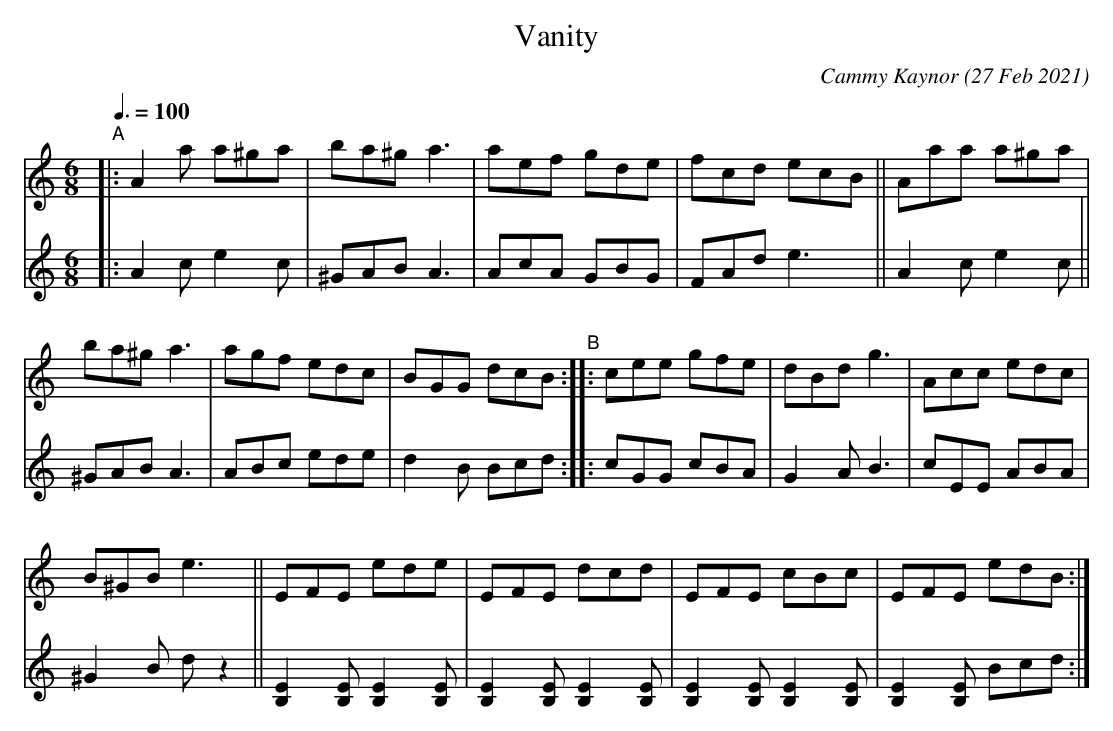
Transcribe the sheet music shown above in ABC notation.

X:1
T: Vanity
C: Cammy Kaynor
O: 27 Feb 2021
M: 6/8
L: 1/8
Q: 3/8=100
K: Am
V: 1 staves=2
"^A"|:\
A2a a^ga | ba^g a3 | aef gde | fcd ecB || Aaa a^ga |
ba^g a3 | agf edc | BGG dcB "^B":: cee gfe | dBd g3 | Acc edc |
B^GB e3 || EFE ede | EFE dcd | EFE cBc | EFE edB :|
V: 2
|:\
A2c e2c | ^GAB A3 | AcA GBG | FAd e3 || A2c e2c ||
^GAB A3 | ABc ede | d2B Bcd :: cGG cBA | G2A B3 | cEE ABA |
^G2B dz2 || [E2B,2][EB,] [E2B,2][EB,] | [E2B,2][EB,]  [E2B,2][EB,] | [E2B,2][EB,]  [E2B,2][EB,] | [E2B,2][EB,] Bcd :|
_
